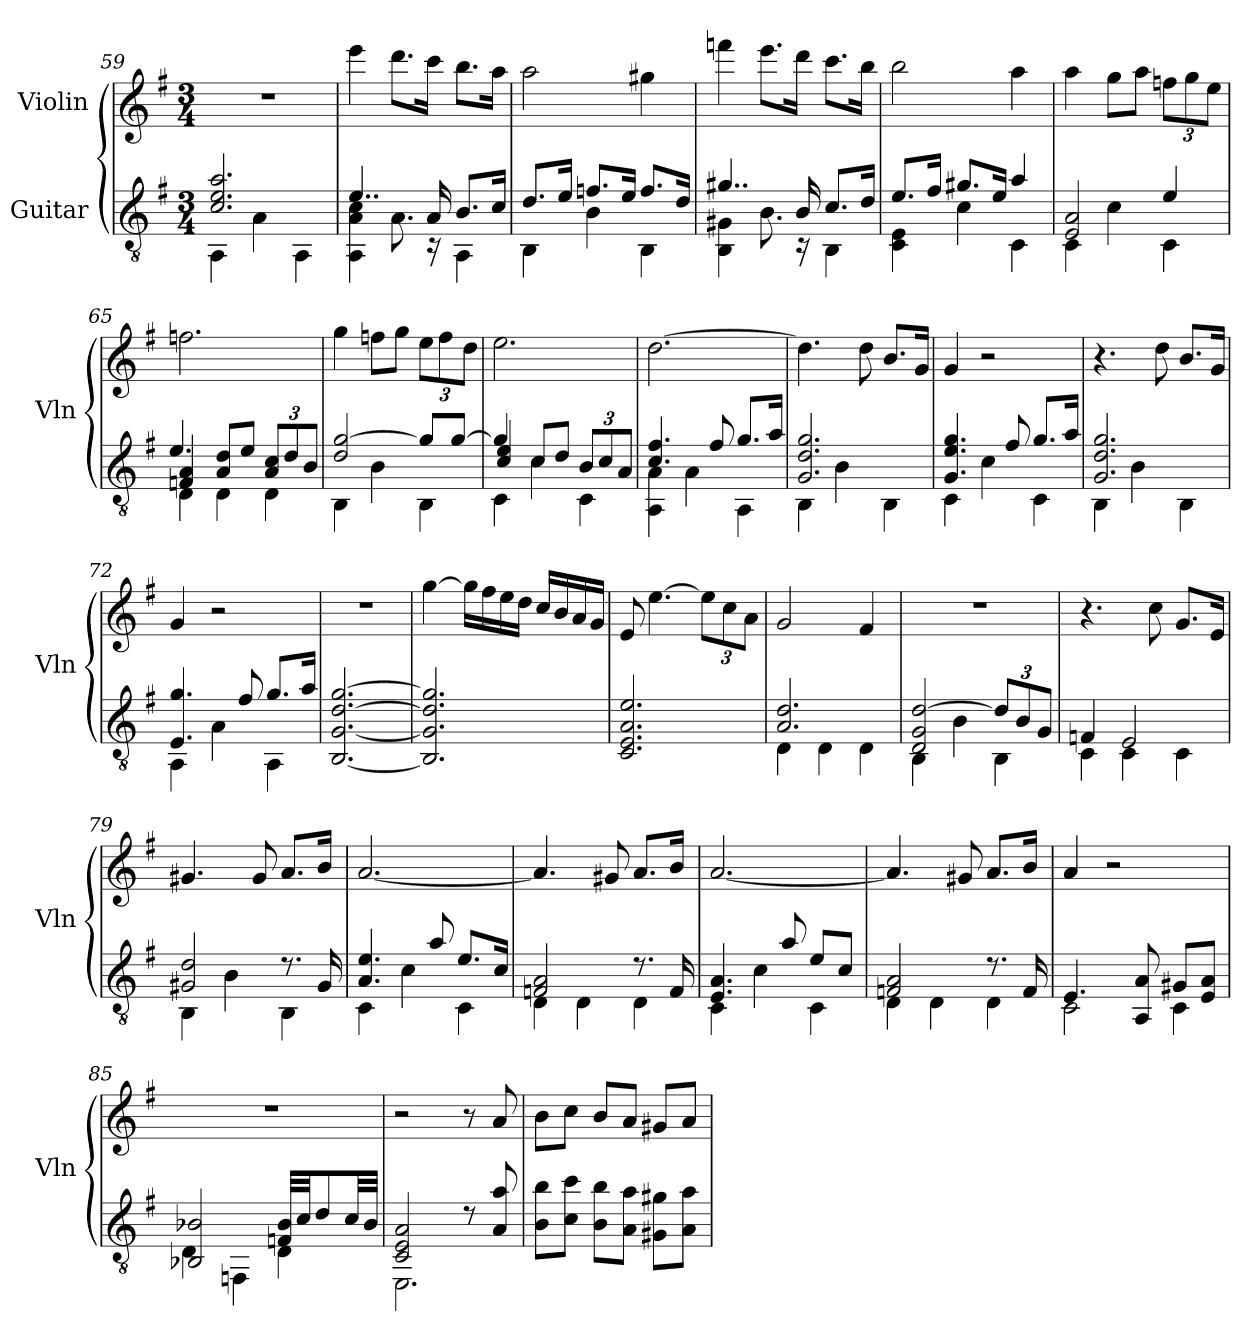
**kern	**kern
*part2	*part1
*staff2	*staff1
*I"Guitar	*I"Violin
*	*I'Vln
*clefGv2	*clefG2
*k[f#]	*k[f#]
*M3/4	*M3/4
=59	=59
*^	*
2.c/ 2.e/ 2.a/	4AA\	2.r
.	4A\	.
.	4AA\	.
!!LO:LB:g=z
=60	=60	=60
4..e/	4AA\ 4A\ 4c\	4eee\
.	8.A\	8.ddd\L
16A/	16r	16ccc\Jk
8.B/L	4AA\	8.bb\L
16c/Jk	.	16aa\Jk
=61	=61	=61
8.d/L	4BB\	2aa\
16e/Jk	.	.
8.fn/L	4B\	.
16e/Jk	.	.
8.f/L	4BB\	4gg#X\
16d/Jk	.	.
=62	=62	=62
4..g#X/	4BB\ 4G#X\	4fffn\
.	8.B\	8.eee\L
16B/	16r	16ddd\Jk
8.c/L	4BB\	8.ccc\L
16d/Jk	.	16bb\Jk
=63	=63	=63
8.e/L	4C\ 4E\	2bb\
16f#/Jk	.	.
8.g#X/L	4c\	.
16e/Jk	.	.
4a/	4C\	4aa\
=64	=64	=64
2E/ 2A/	4C\	4aa\
.	4c\	8gg\L
.	.	8aa\J
*	*	*Xbrackettup
4e/	4C\	12ffn\L
.	.	12gg\
.	.	12ee\J
=65	=65	=65
*	*^	*
4Fn/ 4A/	4D\	4.e/	2.ffn\
8A/ 8d/L	4D\	.	.
8e/J	.	4.ryy	.
*Xbrackettup	*	*	*
12A/ 12c/L	4D\	.	.
12d/	.	.	.
12B/J	.	.	.
*	*v	*v	*
!!LO:LB:g=z
=66	=66	=66
2d/ [2g/	4BB\	4gg\
.	4B\	8ffn\L
.	.	8gg\J
8g/L]	4BB\	12ee\L
.	.	12ff\
[8g/J	.	.
.	.	12dd\J
=67	=67	=67
*	*^	*
4g/]	4C\	4c/ 4e/	2.ee\
8c/L	4c\	2ryy	.
8d/J	.	.	.
12B/L	4C\	.	.
12c/	.	.	.
12A/J	.	.	.
*	*v	*v	*
=68	=68	=68
4.c/ 4.f#/	4AA\ 4A\	[2.dd\
.	4A\	.
8f#/	.	.
8.g/L	4AA\	.
16a/Jk	.	.
=69	=69	=69
2.G/ 2.d/ 2.g/	4BB\	4.dd\]
.	4B\	.
.	.	8dd\
.	4BB\	8.b/L
.	.	16g/Jk
=70	=70	=70
4.G/ 4.e/ 4.g/	4C\	4g/
.	4c\	2r
8f#/	.	.
8.g/L	4C\	.
16a/Jk	.	.
=71	=71	=71
2.G/ 2.d/ 2.g/	4BB\	4.r
.	4B\	.
.	.	8dd\
.	4BB\	8.b/L
.	.	16g/Jk
=72	=72	=72
4.E/ 4.g/	4AA\	4g/
.	4A\	2r
8f#/	.	.
8.g/L	4AA\	.
16a/Jk	.	.
*v	*v	*
=73	=73
[2.BB/ [2.G/ [2.d/ [2.g/	2.r
!!LO:LB:g=z
=74	=74
2.BB/] 2.G/] 2.d/] 2.g/]	[4gg\
.	16gg\LL]
.	16ff#\
.	16ee\
.	16dd\JJ
.	16cc/LL
.	16b/
.	16a/
.	16g/JJ
=75	=75
2.C/ 2.E/ 2.A/ 2.e/	8e/
.	[4.ee\
.	12ee\L]
.	12cc\
.	12a\J
=76	=76
*^	*
2.A/ 2.d/	4D\	2g/
.	4D\	.
.	4D\	4f#/
=77	=77	=77
2D/ 2G/ [2d/	4BB\	2.r
.	4B\	.
12d/L]	4BB\	.
12B/	.	.
12G/J	.	.
=78	=78	=78
4Fn/	4C\	4.r
2E/	4C\	.
.	.	8cc\
.	4C\	8.g/L
.	.	16e/Jk
=79	=79	=79
2G#X/ 2d/	4BB\	4.g#X/
.	4B\	.
.	.	8g#/
8.r	4BB\	8.a/L
16G#/	.	16b/Jk
!!LO:LB:g=z
=80	=80	=80
4.A/ 4.e/	4C\	[2.a/
.	4c\	.
8a/	.	.
8.e/L	4C\	.
16c/Jk	.	.
=81	=81	=81
2Fn/ 2A/	4D\	4.a/]
.	4D\	.
.	.	8g#X/
8.r	4D\	8.a/L
16F/	.	16b/Jk
=82	=82	=82
4.E/ 4.A/	4C\	[2.a/
.	4c\	.
8a/	.	.
8e/L	4C\	.
8c/J	.	.
=83	=83	=83
2Fn/ 2A/	4D\	4.a/]
.	4D\	.
.	.	8g#X/
8.r	4D\	8.a/L
16F/	.	16b/Jk
=84	=84	=84
4.E/	2C\	4a/
.	.	2r
8AA/ 8A/	.	.
8G#X/L	4C\	.
8E/ 8A/J	.	.
=85	=85	=85
2BB-X/ 2B-X/	4D\	2.r
.	4FFn\	.
32Fn/ 32B-/LLL	4D\	.
32c/JJ	.	.
8d/	.	.
32c/LL	.	.
32B-/JJJ	.	.
!!LO:PB:g=z
=86	=86	=86
2C/ 2E/ 2A/	2.EE\	2r
8r	.	8r
8A/ 8a/	.	8a/
*v	*v	*
=87	=87
8B\ 8b\L	8b\L
8c\ 8cc\J	8cc\J
8B\ 8b\L	8b/L
8A\ 8a\J	8a/J
8G#X\ 8g#X\L	8g#X/L
8A\ 8a\J	8a/J
=	=
*-	*-
